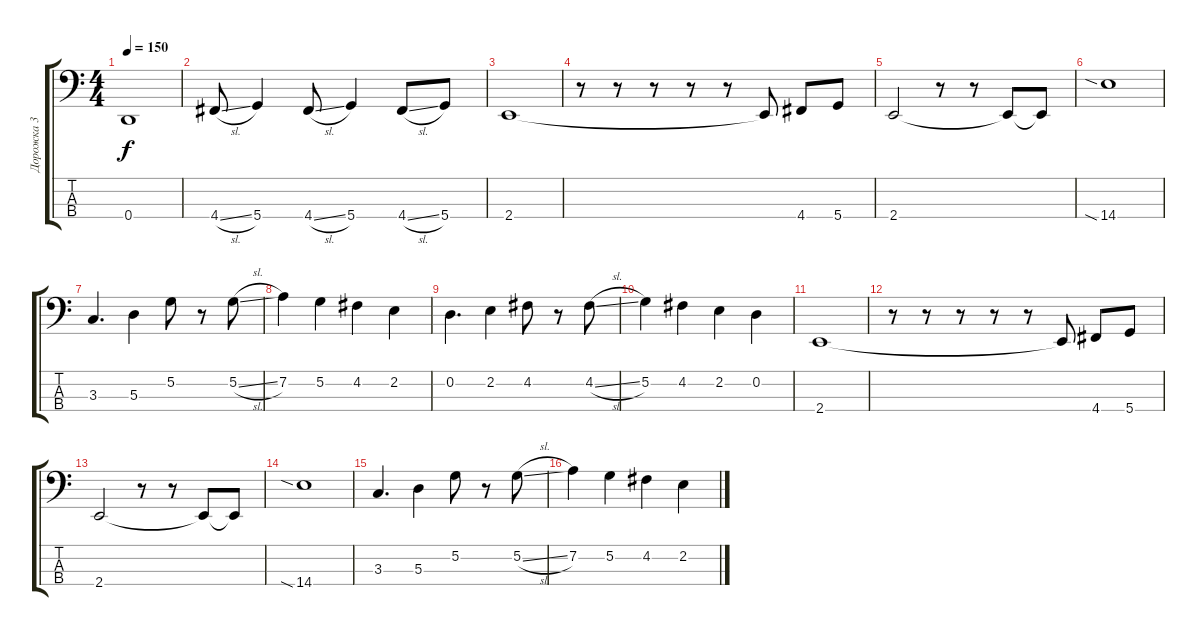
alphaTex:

\track ("Дорожка 3" "Дорожка 3") {instrument slapbass1}
\staff {score tabs}
\tuning (G2 D2 A1 D1) {hide}
\ts (4 4)
\tempo 150
\clef f4
\ks c
0.4.1{dy f} |
4.4{sl}.8 5.4.4 4.4{sl}.8 5.4.4 4.4{sl}.8 5.4.8 |
2.4.1 |
r.8 r.8 r.8 r.8 r.8 2.4{t}.8 4.4.8 5.4.8 |
2.4.2 r.8 r.8 2.4{t}.8 2.4{t}.8 |
14.4{sia}.1 |
3.3.4{d} 5.3.4 5.2.8 r.8 5.2{sl}.8 |
7.2.4 5.2.4 4.2.4 2.2.4 |
0.2.4{d} 2.2.4 4.2.8 r.8 4.2{sl}.8 |
5.2.4 4.2.4 2.2.4 0.2.4 |
2.4.1 |
r.8 r.8 r.8 r.8 r.8 2.4{t}.8 4.4.8 5.4.8 |
2.4.2 r.8 r.8 2.4{t}.8 2.4{t}.8 |
14.4{sia}.1 |
3.3.4{d} 5.3.4 5.2.8 r.8 5.2{sl}.8 |
7.2.4 5.2.4 4.2.4 2.2.4
